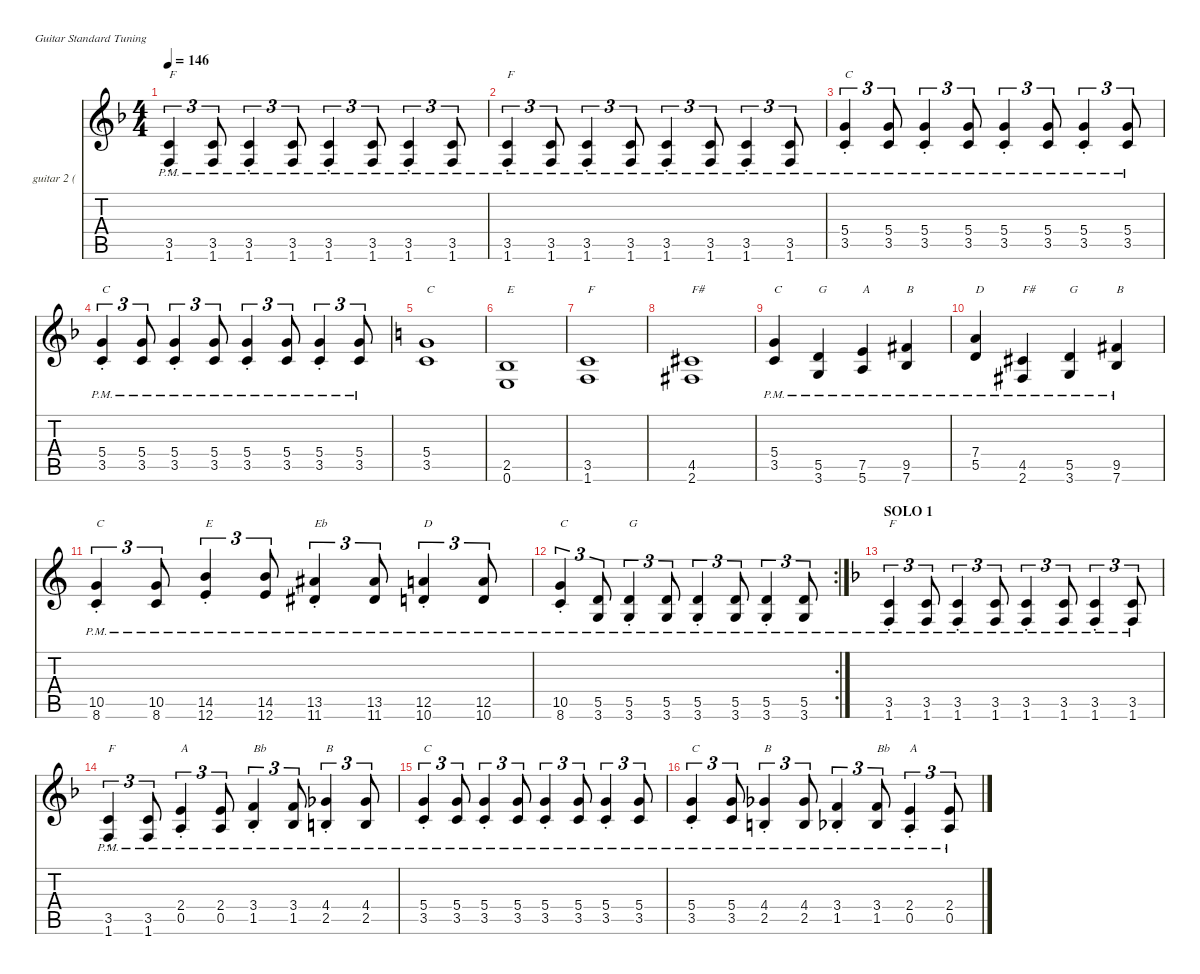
\defaultSystemsLayout 4
\hideDynamics
\bracketExtendMode nobrackets
\firstSystemTrackNameOrientation horizontal
\otherSystemsTrackNameOrientation horizontal
\track ("guitar 2 (rhythm distorted)" "guitar 2 (") {instrument electricguitarclean}
\staff {score tabs}
\tuning (E4 B3 G3 D3 A2 E2)
\ts (4 4)
\tempo 146
\clef g2
\scale
1.13648
\ks f
(1.6{pm st} 3.5{pm st}).4{tu (3 2) txt "F" dy mf} (3.5{pm} 1.6{pm}).8{tu (3 2)} (1.6{pm st} 3.5{pm st}).4{tu (3 2)} (3.5{pm} 1.6{pm}).8{tu (3 2)} (1.6{pm st} 3.5{pm st}).4{tu (3 2)} (3.5{pm} 1.6{pm}).8{tu (3 2)} (1.6{pm st} 3.5{pm st}).4{tu (3 2)} (3.5{pm} 1.6{pm}).8{tu (3 2)} |
\scale
0.954505 (1.6{pm st} 3.5{pm st}).4{tu (3 2) txt "F"} (3.5{pm} 1.6{pm}).8{tu (3 2)} (1.6{pm st} 3.5{pm st}).4{tu (3 2)} (3.5{pm} 1.6{pm}).8{tu (3 2)} (1.6{pm st} 3.5{pm st}).4{tu (3 2)} (3.5{pm} 1.6{pm}).8{tu (3 2)} (1.6{pm st} 3.5{pm st}).4{tu (3 2)} (3.5{pm} 1.6{pm}).8{tu (3 2)} |
\scale
0.954505 (3.5{pm st} 5.4{pm st}).4{tu (3 2) txt "C"} (3.5{pm} 5.4{pm}).8{tu (3 2)} (3.5{pm st} 5.4{pm st}).4{tu (3 2)} (3.5{pm} 5.4{pm}).8{tu (3 2)} (3.5{pm st} 5.4{pm st}).4{tu (3 2)} (3.5{pm} 5.4{pm}).8{tu (3 2)} (3.5{pm st} 5.4{pm st}).4{tu (3 2)} (3.5{pm} 5.4{pm}).8{tu (3 2)} |
\scale
0.954505 (3.5{pm st} 5.4{pm st}).4{tu (3 2) txt "C"} (3.5{pm} 5.4{pm}).8{tu (3 2)} (3.5{pm st} 5.4{pm st}).4{tu (3 2)} (3.5{pm} 5.4{pm}).8{tu (3 2)} (3.5{pm st} 5.4{pm st}).4{tu (3 2)} (3.5{pm} 5.4{pm}).8{tu (3 2)} (3.5{pm st} 5.4{pm st}).4{tu (3 2)} (3.5{pm} 5.4{pm}).8{tu (3 2)} |
\scale
1.14152
\ks c
(3.5 5.4).1{txt "C"} |
\scale
0.966863 (2.5 0.6).1{txt "E"} |
\scale
0.966863 (3.5 1.6).1{txt "F"} |
\scale
0.924758 (4.5 2.6).1{txt "F#"} |
\scale
1.07974 (3.5{pm} 5.4{pm}).4{txt "C"} (3.6{pm} 5.5{pm}).4{txt "G"} (5.6{pm} 7.5{pm}).4{txt "A"} (7.6{pm} 9.5{pm}).4{txt "B"} |
\scale
0.958011 (5.5{pm} 7.4{pm}).4{txt "D"} (2.6{pm} 4.5{pm}).4{txt "F#"} (3.6{pm} 5.5{pm}).4{txt "G"} (7.6{pm} 9.5{pm}).4{txt "B"} |
\scale
0.958011 (8.6{pm st} 10.5{pm st}).4{tu (3 2) txt "C"} (10.5{pm} 8.6{pm}).8{tu (3 2)} (12.6{pm st} 14.5{pm st}).4{tu (3 2) txt "E"} (14.5{pm} 12.6{pm}).8{tu (3 2)} (11.6{pm st} 13.5{pm st}).4{tu (3 2) txt "Eb"} (13.5{pm} 11.6{pm}).8{tu (3 2)} (10.6{pm st} 12.5{pm st}).4{tu (3 2) txt "D"} (12.5{pm} 10.6{pm}).8{tu (3 2)} |
\rc 2
\scale
1.00424 (8.6{pm st} 10.5{pm st}).4{tu (3 2) txt "C"} (5.5{pm} 3.6{pm}).8{tu (3 2)} (3.6{pm st} 5.5{pm st}).4{tu (3 2) txt "G"} (5.5{pm} 3.6{pm}).8{tu (3 2)} (3.6{pm st} 5.5{pm st}).4{tu (3 2)} (5.5{pm} 3.6{pm}).8{tu (3 2)} (3.6{pm st} 5.5{pm st}).4{tu (3 2)} (5.5{pm} 3.6{pm}).8{tu (3 2)} |
\section ("" "SOLO 1")
\scale
1.13648
\ks f
(1.6{pm st} 3.5{pm st}).4{tu (3 2) txt "F"} (3.5{pm} 1.6{pm}).8{tu (3 2)} (1.6{pm st} 3.5{pm st}).4{tu (3 2)} (3.5{pm} 1.6{pm}).8{tu (3 2)} (1.6{pm st} 3.5{pm st}).4{tu (3 2)} (3.5{pm} 1.6{pm}).8{tu (3 2)} (1.6{pm st} 3.5{pm st}).4{tu (3 2)} (3.5{pm} 1.6{pm}).8{tu (3 2)} |
\scale
0.954505 (1.6{pm st} 3.5{pm st}).4{tu (3 2) txt "F"} (3.5{pm} 1.6{pm}).8{tu (3 2)} (0.5{pm st} 2.4{pm st}).4{tu (3 2) txt "A"} (0.5{pm} 2.4{pm}).8{tu (3 2)} (1.5{pm st} 3.4{pm st}).4{tu (3 2) txt "Bb"} (1.5{pm} 3.4{pm}).8{tu (3 2)} (2.5{pm st} 4.4{pm st}).4{tu (3 2) txt "B"} (2.5{pm} 4.4{pm}).8{tu (3 2)} |
\scale
0.954505 (3.5{pm st} 5.4{pm st}).4{tu (3 2) txt "C"} (3.5{pm} 5.4{pm}).8{tu (3 2)} (3.5{pm st} 5.4{pm st}).4{tu (3 2)} (3.5{pm} 5.4{pm}).8{tu (3 2)} (3.5{pm st} 5.4{pm st}).4{tu (3 2)} (3.5{pm} 5.4{pm}).8{tu (3 2)} (3.5{pm st} 5.4{pm st}).4{tu (3 2)} (3.5{pm} 5.4{pm}).8{tu (3 2)} |
\scale
0.954505 (3.5{pm st} 5.4{pm st}).4{tu (3 2) txt "C"} (3.5{pm} 5.4{pm}).8{tu (3 2)} (2.5{pm st} 4.4{pm st}).4{tu (3 2) txt "B"} (2.5{pm} 4.4{pm}).8{tu (3 2)} (1.5{pm st} 3.4{pm st}).4{tu (3 2)} (1.5{pm} 3.4{pm}).8{tu (3 2) txt "Bb"} (0.5{pm st} 2.4{pm st}).4{tu (3 2) txt "A"} (0.5{pm} 2.4{pm}).8{tu (3 2)}
